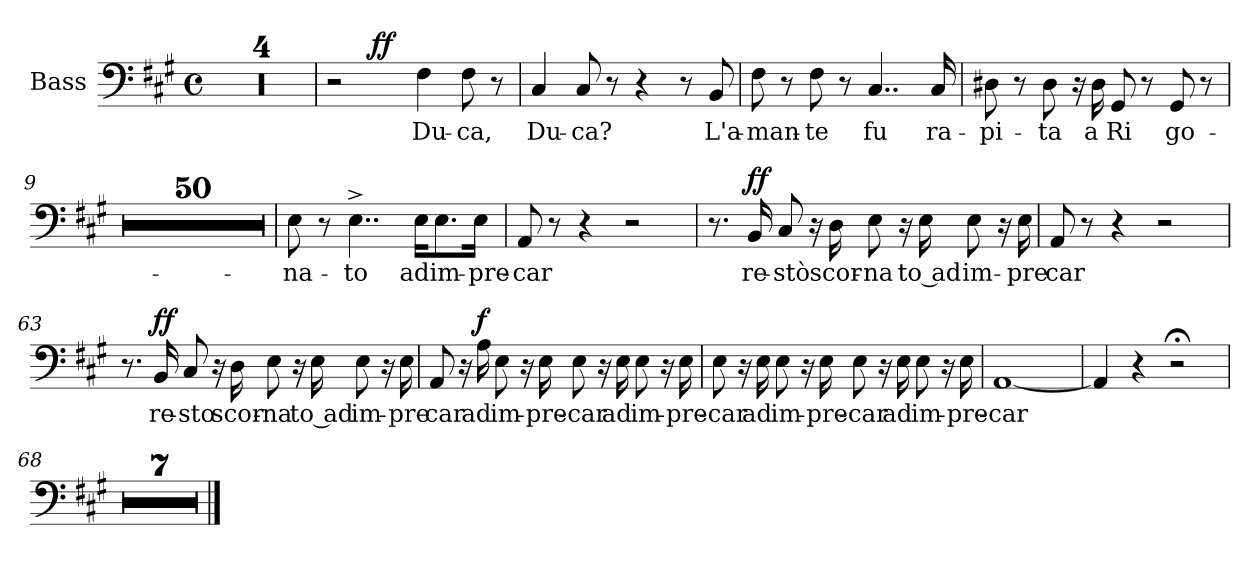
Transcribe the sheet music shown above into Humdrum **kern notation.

**kern	**text	**dynam
*part1	*part1	*part1
*staff1	*staff1	*staff1
*I"Bass	*	*
*I'B	*	*
*clefF4	*	*
*k[f#c#g#]	*	*
*A:	*	*
*M4/4	*	*
*met(c)	*	*
=1	=1	=1
1r	.	.
=2	=2	=2
1r	.	.
=3	=3	=3
1r	.	.
!!LO:PB:g=z
=4	=4	=4
1r	.	.
=5	=5	=5
*^	*	*
2r	4ryy	.	.
!	!	!	!LO:DY:a
.	2.ryy	.	ff
!	!	!LO:LY:b	!
4F#\	.	Du-	.
!	!	!LO:LY:b	!
8F#\	.	-ca,	.
8r	.	.	.
*v	*v	*	*
=6	=6	=6
*^	*	*
!	!	!LO:LY:b	!
*v	*v	*	*
4C#/	Du-	.
!	!LO:LY:b	!
8C#/	-ca?	.
8r	.	.
4r	.	.
8r	.	.
!	!LO:LY:b	!
8BB/	L'a-	.
!!LO:PB:g=z
=7	=7	=7
!	!LO:LY:b	!
8F#\	-man-	.
8r	.	.
!	!LO:LY:b	!
8F#\	-te	.
8r	.	.
!	!LO:LY:b	!
4..C#/	fu	.
!	!LO:LY:b	!
16C#/	ra-	.
=8	=8	=8
!	!LO:LY:b	!
8D#X\	-pi-	.
8r	.	.
!	!LO:LY:b	!
8D#\	-ta	.
16r	.	.
!	!LO:LY:b	!
16D#\	a	.
!	!LO:LY:b	!
8GG#/	Ri	.
8r	.	.
!	!LO:LY:b	!
8GG#/	go-	.
8r	.	.
=9	=9	=9
1r	.	.
!!LO:PB:g=z
=10	=10	=10
1r	.	.
=11	=11	=11
1r	.	.
=12	=12	=12
1r	.	.
!!LO:PB:g=z
=13	=13	=13
1r	.	.
=14	=14	=14
1r	.	.
=15	=15	=15
1r	.	.
=16	=16	=16
1r	.	.
=17	=17	=17
1r	.	.
!!LO:LB:g=z
=18	=18	=18
1r	.	.
=19	=19	=19
1r	.	.
=20	=20	=20
1r	.	.
!!LO:PB:g=z
=21	=21	=21
1r	.	.
=22	=22	=22
1r	.	.
=23	=23	=23
1r	.	.
!!LO:PB:g=z
=24	=24	=24
1r	.	.
=25	=25	=25
1r	.	.
!!LO:PB:g=z
=26	=26	=26
1r	.	.
=27	=27	=27
1r	.	.
!!LO:PB:g=z
=28	=28	=28
1r	.	.
=29	=29	=29
1r	.	.
=30	=30	=30
1r	.	.
!!LO:PB:g=z
=31	=31	=31
1r	.	.
=32	=32	=32
1r	.	.
!!LO:PB:g=z
=33	=33	=33
1r	.	.
=34	=34	=34
1r	.	.
!!LO:PB:g=z
=35	=35	=35
1r	.	.
=36	=36	=36
1r	.	.
=37	=37	=37
1r	.	.
!!LO:PB:g=z
=38	=38	=38
1r	.	.
=39	=39	=39
1r	.	.
!!LO:PB:g=z
=40	=40	=40
1r	.	.
=41	=41	=41
1r	.	.
!!LO:PB:g=z
=42	=42	=42
1r	.	.
=43	=43	=43
1r	.	.
!!LO:PB:g=z
=44	=44	=44
1r	.	.
=45	=45	=45
1r	.	.
!!LO:PB:g=z
=46	=46	=46
1r	.	.
=47	=47	=47
1r	.	.
!!LO:PB:g=z
=48	=48	=48
1r	.	.
=49	=49	=49
1r	.	.
!!LO:PB:g=z
=50	=50	=50
1r	.	.
=51	=51	=51
1r	.	.
!!LO:PB:g=z
=52	=52	=52
1r	.	.
=53	=53	=53
1r	.	.
!!LO:PB:g=z
=54	=54	=54
1r	.	.
=55	=55	=55
1r	.	.
!!LO:PB:g=z
=56	=56	=56
1r	.	.
=57	=57	=57
1r	.	.
!!LO:PB:g=z
=58	=58	=58
1r	.	.
=59	=59	=59
!	!LO:LY:b	!
8E\	-na-	.
8r	.	.
!	!LO:LY:b	!
4..E^\	-to	.
!	!LO:LY:b	!
16E\KL	ad	.
!	!LO:LY:b	!
8.E\	im-	.
!	!LO:LY:b	!
16E\Jk	-pre-	.
!!LO:PB:g=z
=60	=60	=60
!	!LO:LY:b	!
8AA/	-car	.
8r	.	.
4r	.	.
2r	.	.
=61	=61	=61
8.r	.	.
!	!LO:LY:b	!LO:DY:a
16BB/	re-	ff
!	!LO:LY:b	!
8C#/	-stò	.
16r	.	.
!	!LO:LY:b	!
16D\	scor-	.
!	!LO:LY:b	!
8E\	-na	.
16r	.	.
!	!LO:LY:b	!
16E\	to ad	.
!	!LO:LY:b	!
8E\	im-	.
16r	.	.
!	!LO:LY:b	!
16E\	-pre	.
!!LO:PB:g=z
=62	=62	=62
!	!LO:LY:b	!
8AA/	car	.
8r	.	.
4r	.	.
2r	.	.
=63	=63	=63
8.r	.	.
!	!LO:LY:b	!LO:DY:a
16BB/	re-	ff
!	!LO:LY:b	!
8C#/	-sto	.
16r	.	.
!	!LO:LY:b	!
16D\	scor-	.
!	!LO:LY:b	!
8E\	-na	.
16r	.	.
!	!LO:LY:b	!
16E\	to ad	.
!	!LO:LY:b	!
8E\	im-	.
16r	.	.
!	!LO:LY:b	!
16E\	-pre	.
!!LO:PB:g=z
=64	=64	=64
!	!LO:LY:b	!
8AA/	car	.
16r	.	.
!	!LO:LY:b	!LO:DY:a
16A\	ad	f
!	!LO:LY:b	!
8E\	im-	.
16r	.	.
!	!LO:LY:b	!
16E\	-pre-	.
!	!LO:LY:b	!
8E\	-car	.
16r	.	.
!	!LO:LY:b	!
16E\	ad	.
!	!LO:LY:b	!
8E\	im-	.
16r	.	.
!	!LO:LY:b	!
16E\	-pre-	.
=65	=65	=65
!	!LO:LY:b	!
8E\	-car	.
16r	.	.
!	!LO:LY:b	!
16E\	ad	.
!	!LO:LY:b	!
8E\	im-	.
16r	.	.
!	!LO:LY:b	!
16E\	-pre-	.
!	!LO:LY:b	!
8E\	-car	.
16r	.	.
!	!LO:LY:b	!
16E\	ad	.
!	!LO:LY:b	!
8E\	im-	.
16r	.	.
!	!LO:LY:b	!
16E\	-pre-	.
!!LO:PB:g=z
=66	=66	=66
!	!LO:LY:b	!
[1AA	-car	.
=67	=67	=67
4AA/]	.	.
4r	.	.
2r;<	.	.
=68	=68	=68
1r	.	.
!!LO:PB:g=z
=69	=69	=69
1r	.	.
=70	=70	=70
1r	.	.
!!LO:PB:g=z
=71	=71	=71
1r	.	.
!!LO:LB:g=z
=72	=72	=72
1r	.	.
=73	=73	=73
1r	.	.
=74	=74	=74
1r	.	.
==	==	==
*-	*-	*-
